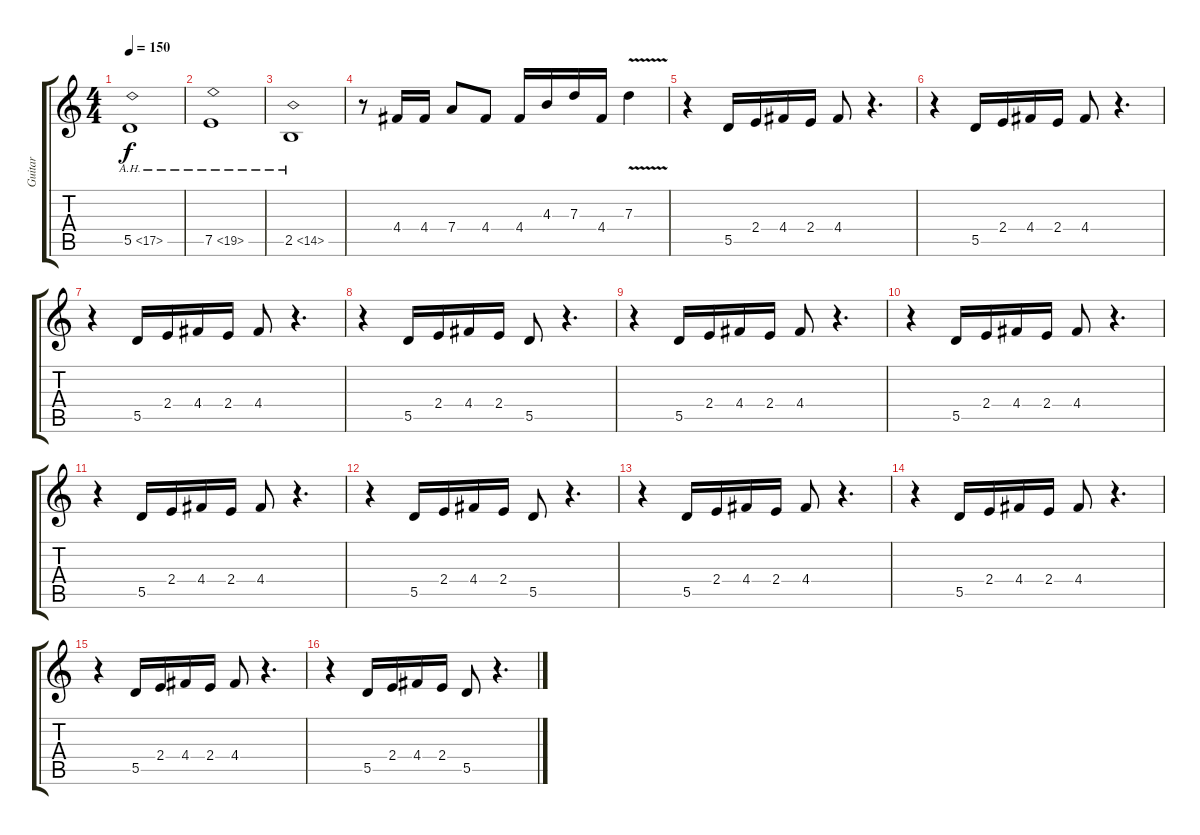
\track ("Guitar" "Guitar") {instrument distortionguitar}
\staff {score tabs}
\tuning (E4 B3 G3 D3 A2 E2) {hide}
\ts (4 4)
\tempo 150
\clef g2
\ks c
5.5{ah 12}.1{dy f} |
7.5{ah 12}.1 |
2.5{ah 12}.1 |
r.8 4.4.16 4.4.16 7.4.8 4.4.8 4.4.16 4.3.16 7.3.16 4.4.16 7.3{v}.4 |
r.4 5.5.16 2.4.16 4.4.16 2.4.16 4.4.8 r.4{d} |
r.4 5.5.16 2.4.16 4.4.16 2.4.16 4.4.8 r.4{d} |
r.4 5.5.16 2.4.16 4.4.16 2.4.16 4.4.8 r.4{d} |
r.4 5.5.16 2.4.16 4.4.16 2.4.16 5.5.8 r.4{d} |
r.4 5.5.16 2.4.16 4.4.16 2.4.16 4.4.8 r.4{d} |
r.4 5.5.16 2.4.16 4.4.16 2.4.16 4.4.8 r.4{d} |
r.4 5.5.16 2.4.16 4.4.16 2.4.16 4.4.8 r.4{d} |
r.4 5.5.16 2.4.16 4.4.16 2.4.16 5.5.8 r.4{d} |
r.4 5.5.16 2.4.16 4.4.16 2.4.16 4.4.8 r.4{d} |
r.4 5.5.16 2.4.16 4.4.16 2.4.16 4.4.8 r.4{d} |
r.4 5.5.16 2.4.16 4.4.16 2.4.16 4.4.8 r.4{d} |
r.4 5.5.16 2.4.16 4.4.16 2.4.16 5.5.8 r.4{d}
